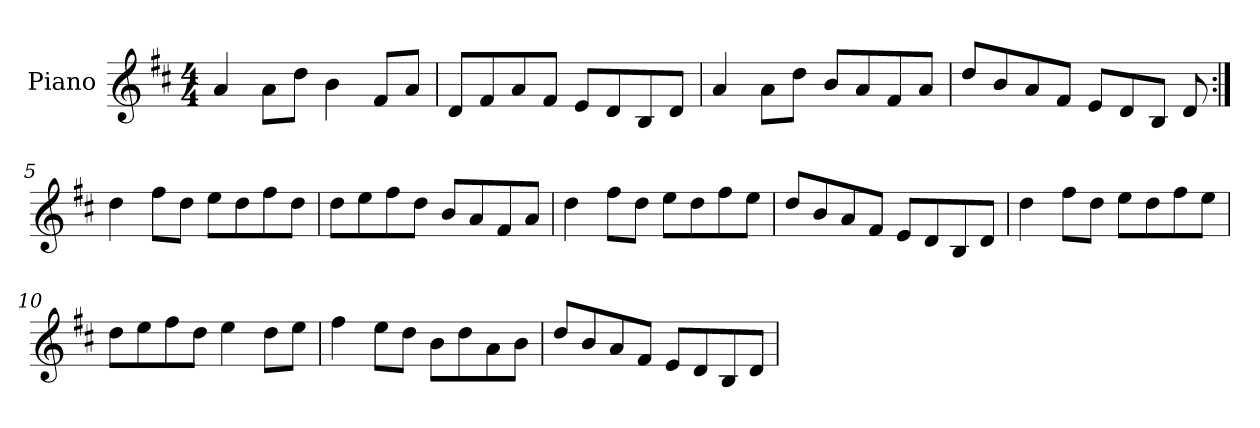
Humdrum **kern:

**kern
*part1
*staff1
*I"Piano
*I'Pno
*clefG2
*k[f#c#]
*D:
*M4/4
=1
4a/
8a\L
8dd\J
4b\
8f#/L
8a/J
=2
8d/L
8f#/
8a/
8f#/J
8e/L
8d/
8B/
8d/J
=3
4a/
8a\L
8dd\J
8b/L
8a/
8f#/
8a/J
=4
8dd/L
8b/
8a/
8f#/J
8e/L
8d/
8B/J
8d/
=5:|!
4dd\
8ff#\L
8dd\J
8ee\L
8dd\
8ff#\
8dd\J
=6
8dd\L
8ee\
8ff#\
8dd\J
8b/L
8a/
8f#/
8a/J
=7
4dd\
8ff#\L
8dd\J
8ee\L
8dd\
8ff#\
8ee\J
=8
8dd/L
8b/
8a/
8f#/J
8e/L
8d/
8B/
8d/J
=9
4dd\
8ff#\L
8dd\J
8ee\L
8dd\
8ff#\
8ee\J
=10
8dd\L
8ee\
8ff#\
8dd\J
4ee\
8dd\L
8ee\J
=11
4ff#\
8ee\L
8dd\J
8b\L
8dd\
8a\
8b\J
=12
8dd/L
8b/
8a/
8f#/J
8e/L
8d/
8B/
8d/J
=
*-
